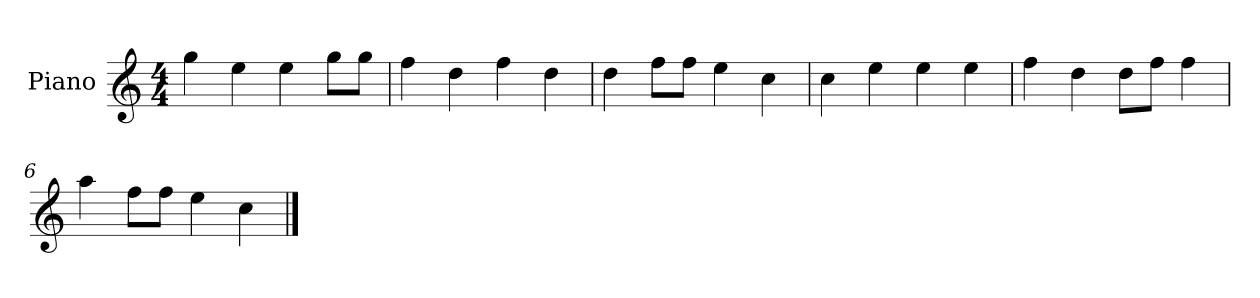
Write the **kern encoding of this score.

**kern
*part1
*staff1
*I"Piano
*I'P-no
*clefG2
*k[]
*M4/4
*MM90
=1
4gg\
4ee\
4ee\
8gg\L
8gg\J
=2
4ff\
4dd\
4ff\
4dd\
=3
4dd\
8ff\L
8ff\J
4ee\
4cc\
=4
4cc\
4ee\
4ee\
4ee\
=5
4ff\
4dd\
8dd\L
8ff\J
4ff\
=6
4aa\
8ff\L
8ff\J
4ee\
4cc\
==
*-
